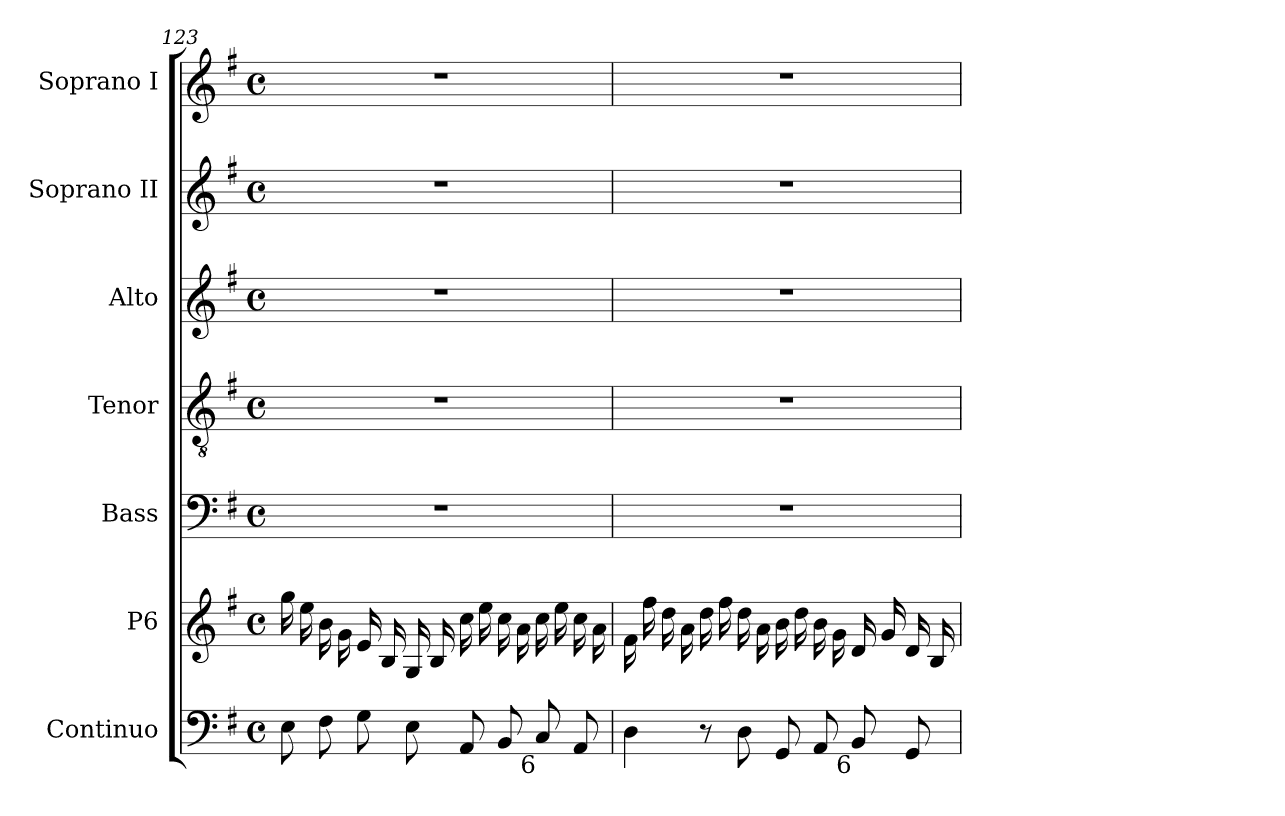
**kern	**kern	**kern	**kern	**kern	**kern	**kern
*part7	*part6	*part5	*part4	*part3	*part2	*part1
*staff7	*staff6	*staff5	*staff4	*staff3	*staff2	*staff1
*I"Continuo	*I"P6	*I"Bass	*I"Tenor	*I"Alto	*I"Soprano II	*I"Soprano I
*	*	*I'B.	*I'T.	*I'A.	*I'S.	*I'S.
!!LO:LB:g=z
*clefF4	*clefG2	*clefF4	*clefGv2	*clefG2	*clefG2	*clefG2
*	*	*	*ITrd7c12	*	*	*
*k[f#]	*k[f#]	*k[f#]	*k[f#]	*k[f#]	*k[f#]	*k[f#]
*G:	*G:	*G:	*G:	*G:	*G:	*G:
*M4/4	*M4/4	*M4/4	*M4/4	*M4/4	*M4/4	*M4/4
*met(c)	*met(c)	*met(c)	*met(c)	*met(c)	*met(c)	*met(c)
=123	=123	=123	=123	=123	=123	=123
8Ei\	16ggi\	1r	1r	1r	1r	1r
.	16eei\	.	.	.	.	.
8F#i\	16bi\	.	.	.	.	.
.	16gi\	.	.	.	.	.
8Gi\	16ei/	.	.	.	.	.
.	16Bi/	.	.	.	.	.
8Ei\	16Gi/	.	.	.	.	.
.	16Bi/	.	.	.	.	.
8AAi/	16cci\	.	.	.	.	.
.	16eei\	.	.	.	.	.
8BBi/	16cci\	.	.	.	.	.
.	16ai\	.	.	.	.	.
!LO:TX:b:rj:t=6	!	!	!	!	!	!
8Ci/	16cci\	.	.	.	.	.
.	16eei\	.	.	.	.	.
8AAi/	16cci\	.	.	.	.	.
.	16ai\	.	.	.	.	.
=124	=124	=124	=124	=124	=124	=124
4Di\	16f#i\	1r	1r	1r	1r	1r
.	16ff#i\	.	.	.	.	.
.	16ddi\	.	.	.	.	.
.	16ai\	.	.	.	.	.
8r	16ddi\	.	.	.	.	.
.	16ff#i\	.	.	.	.	.
8Di\	16ddi\	.	.	.	.	.
.	16ai\	.	.	.	.	.
8GGi/	16bi\	.	.	.	.	.
.	16ddi\	.	.	.	.	.
8AAi/	16bi\	.	.	.	.	.
.	16gi\	.	.	.	.	.
!LO:TX:b:rj:t=6	!	!	!	!	!	!
8BBi/	16di/	.	.	.	.	.
.	16gi/	.	.	.	.	.
8GGi/	16di/	.	.	.	.	.
.	16Bi/	.	.	.	.	.
=	=	=	=	=	=	=
*-	*-	*-	*-	*-	*-	*-
